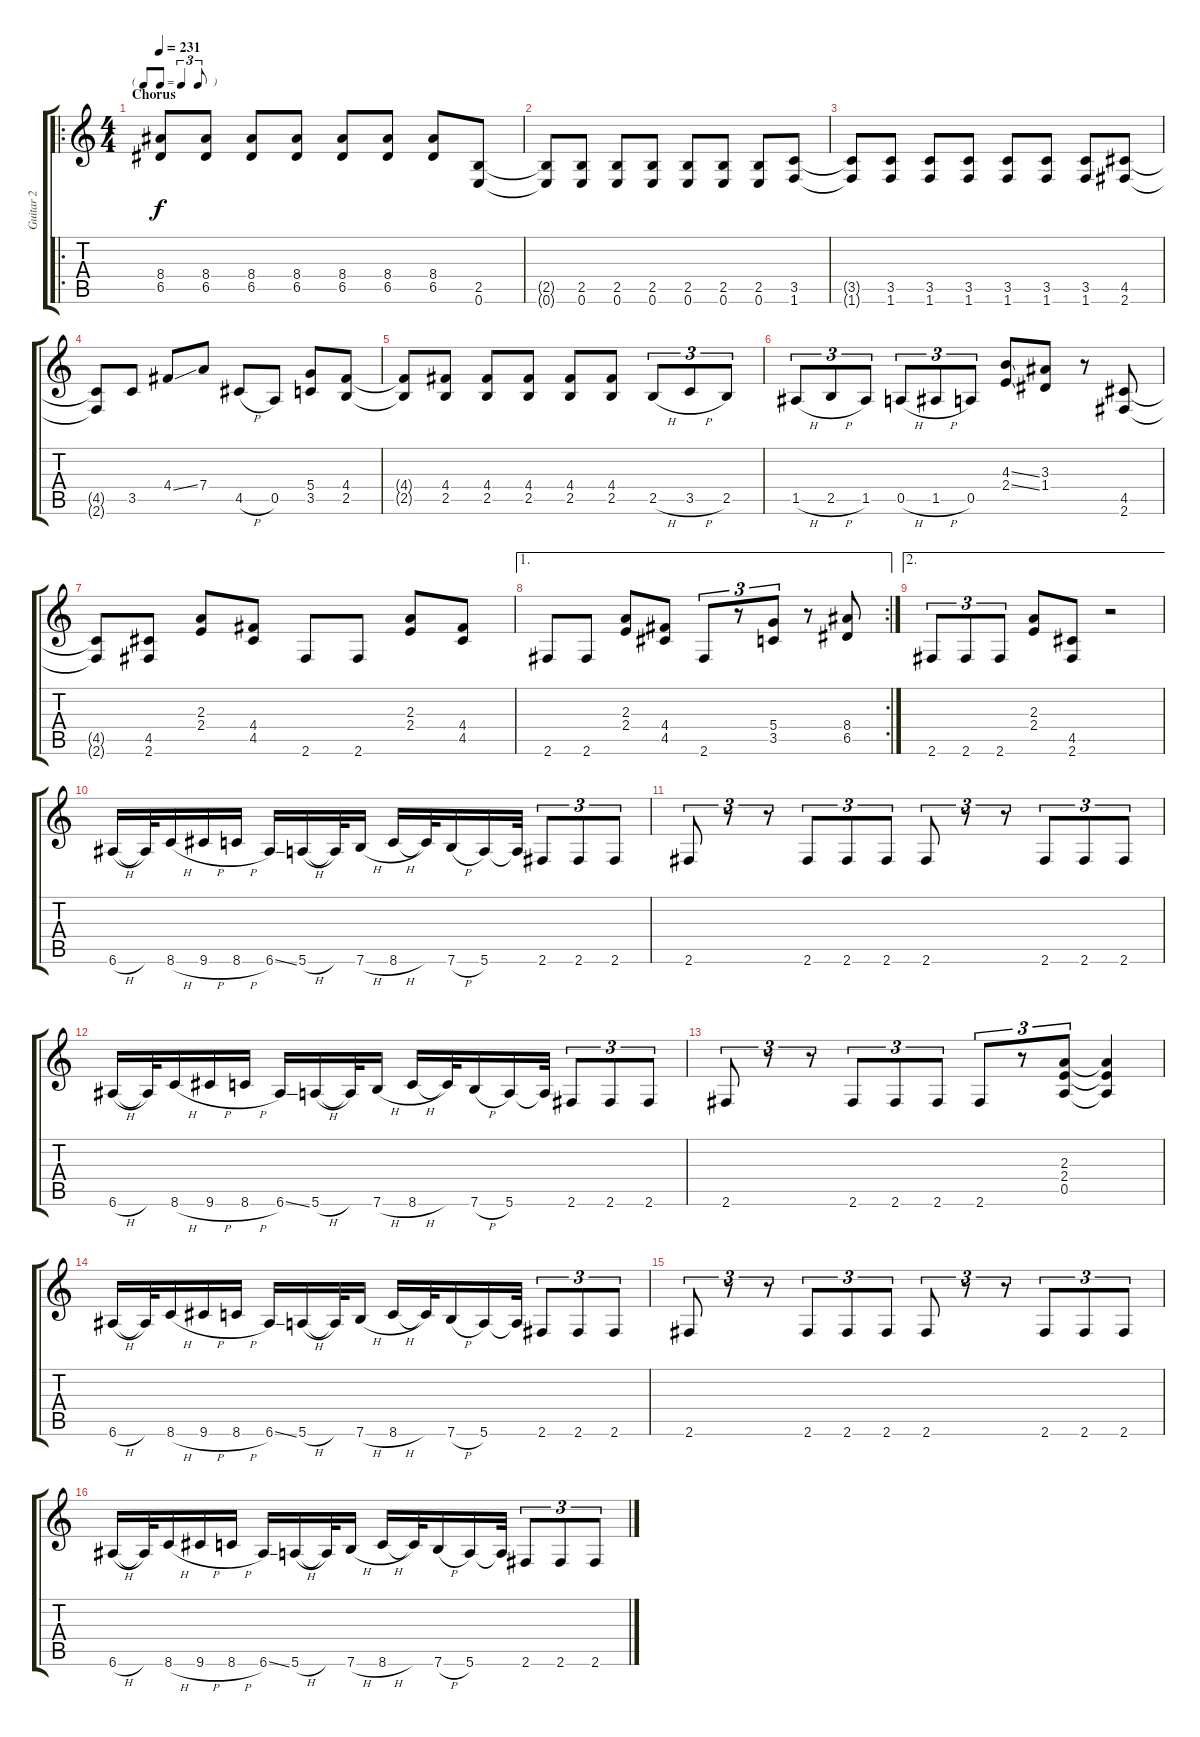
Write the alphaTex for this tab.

\track ("Guitar 2" "Guitar 2") {instrument distortionguitar}
\staff {score tabs}
\tuning (E4 B3 G3 D3 A2 E2) {hide}
\ro
\ts (4 4)
\tf triplet8th
\section ("" "Chorus")
\tempo 231
\clef g2
\ks c
(8.4{t} 6.5{t}).8{dy f} (8.4 6.5).8 (8.4 6.5).8 (8.4 6.5).8 (8.4 6.5).8 (8.4 6.5).8 (8.4 6.5).8 (2.5 0.6).8 |
(2.5{t} 0.6{t}).8 (2.5 0.6).8 (2.5 0.6).8 (2.5 0.6).8 (2.5 0.6).8 (2.5 0.6).8 (2.5 0.6).8 (3.5 1.6).8 |
(3.5{t} 1.6{t}).8 (3.5 1.6).8 (3.5 1.6).8 (3.5 1.6).8 (3.5 1.6).8 (3.5 1.6).8 (3.5 1.6).8 (4.5 2.6).8 |
(4.5{t} 2.6{t}).8 3.5.8 4.4{ss}.8 7.4.8 4.5{h}.8 0.5.8 (5.4 3.5).8 (4.4 2.5).8 |
(4.4{t} 2.5{t}).8 (4.4 2.5).8 (4.4 2.5).8 (4.4 2.5).8 (4.4 2.5).8 (4.4 2.5).8 2.5{h}.8{tu (3 2)} 3.5{h}.8{tu (3 2)} 2.5.8{tu (3 2)} |
1.5{h}.8{tu (3 2)} 2.5{h}.8{tu (3 2)} 1.5.8{tu (3 2)} 0.5{h}.8{tu (3 2)} 1.5{h}.8{tu (3 2)} 0.5.8{tu (3 2)} (4.3{ss} 2.4{ss}).8 (3.3 1.4).8 r.8 (4.5 2.6).8 |
(4.5{t} 2.6{t}).8 (4.5 2.6).8 (2.3 2.4).8 (4.4 4.5).8 2.6.8 2.6.8 (2.3 2.4).8 (4.4 4.5).8 |
\ae 1
\rc 2
2.6.8 2.6.8 (2.3 2.4).8 (4.4 4.5).8 2.6.8{tu (3 2)} r.8{tu (3 2)} (5.4 3.5).8{tu (3 2)} r.8 (8.4 6.5).8 |
\ae 2
2.6.8{tu (3 2)} 2.6.8{tu (3 2)} 2.6.8{tu (3 2)} (2.3 2.4).8 (4.5 2.6).8 r.2 |
6.6{h}.16 6.6{t}.32 8.6{h}.16 9.6{h}.16 8.6{h}.16 6.6{ss}.16 5.6{h}.16 5.6{t}.32 7.6{h}.16 8.6{h}.16 8.6{t}.32 7.6{h}.16 5.6.16 5.6{t}.32 2.6.8{tu (3 2)} 2.6.8{tu (3 2)} 2.6.8{tu (3 2)} |
2.6.8{tu (3 2)} r.8{tu (3 2)} r.8{tu (3 2)} 2.6.8{tu (3 2)} 2.6.8{tu (3 2)} 2.6.8{tu (3 2)} 2.6.8{tu (3 2)} r.8{tu (3 2)} r.8{tu (3 2)} 2.6.8{tu (3 2)} 2.6.8{tu (3 2)} 2.6.8{tu (3 2)} |
6.6{h}.16 6.6{t}.32 8.6{h}.16 9.6{h}.16 8.6{h}.16 6.6{ss}.16 5.6{h}.16 5.6{t}.32 7.6{h}.16 8.6{h}.16 8.6{t}.32 7.6{h}.16 5.6.16 5.6{t}.32 2.6.8{tu (3 2)} 2.6.8{tu (3 2)} 2.6.8{tu (3 2)} |
2.6.8{tu (3 2)} r.8{tu (3 2)} r.8{tu (3 2)} 2.6.8{tu (3 2)} 2.6.8{tu (3 2)} 2.6.8{tu (3 2)} 2.6.8{tu (3 2)} r.8{tu (3 2)} (2.3 2.4 0.5).8{tu (3 2)} (2.3{t} 2.4{t} 0.5{t}).4 |
6.6{h}.16 6.6{t}.32 8.6{h}.16 9.6{h}.16 8.6{h}.16 6.6{ss}.16 5.6{h}.16 5.6{t}.32 7.6{h}.16 8.6{h}.16 8.6{t}.32 7.6{h}.16 5.6.16 5.6{t}.32 2.6.8{tu (3 2)} 2.6.8{tu (3 2)} 2.6.8{tu (3 2)} |
2.6.8{tu (3 2)} r.8{tu (3 2)} r.8{tu (3 2)} 2.6.8{tu (3 2)} 2.6.8{tu (3 2)} 2.6.8{tu (3 2)} 2.6.8{tu (3 2)} r.8{tu (3 2)} r.8{tu (3 2)} 2.6.8{tu (3 2)} 2.6.8{tu (3 2)} 2.6.8{tu (3 2)} |
6.6{h}.16 6.6{t}.32 8.6{h}.16 9.6{h}.16 8.6{h}.16 6.6{ss}.16 5.6{h}.16 5.6{t}.32 7.6{h}.16 8.6{h}.16 8.6{t}.32 7.6{h}.16 5.6.16 5.6{t}.32 2.6.8{tu (3 2)} 2.6.8{tu (3 2)} 2.6.8{tu (3 2)}
